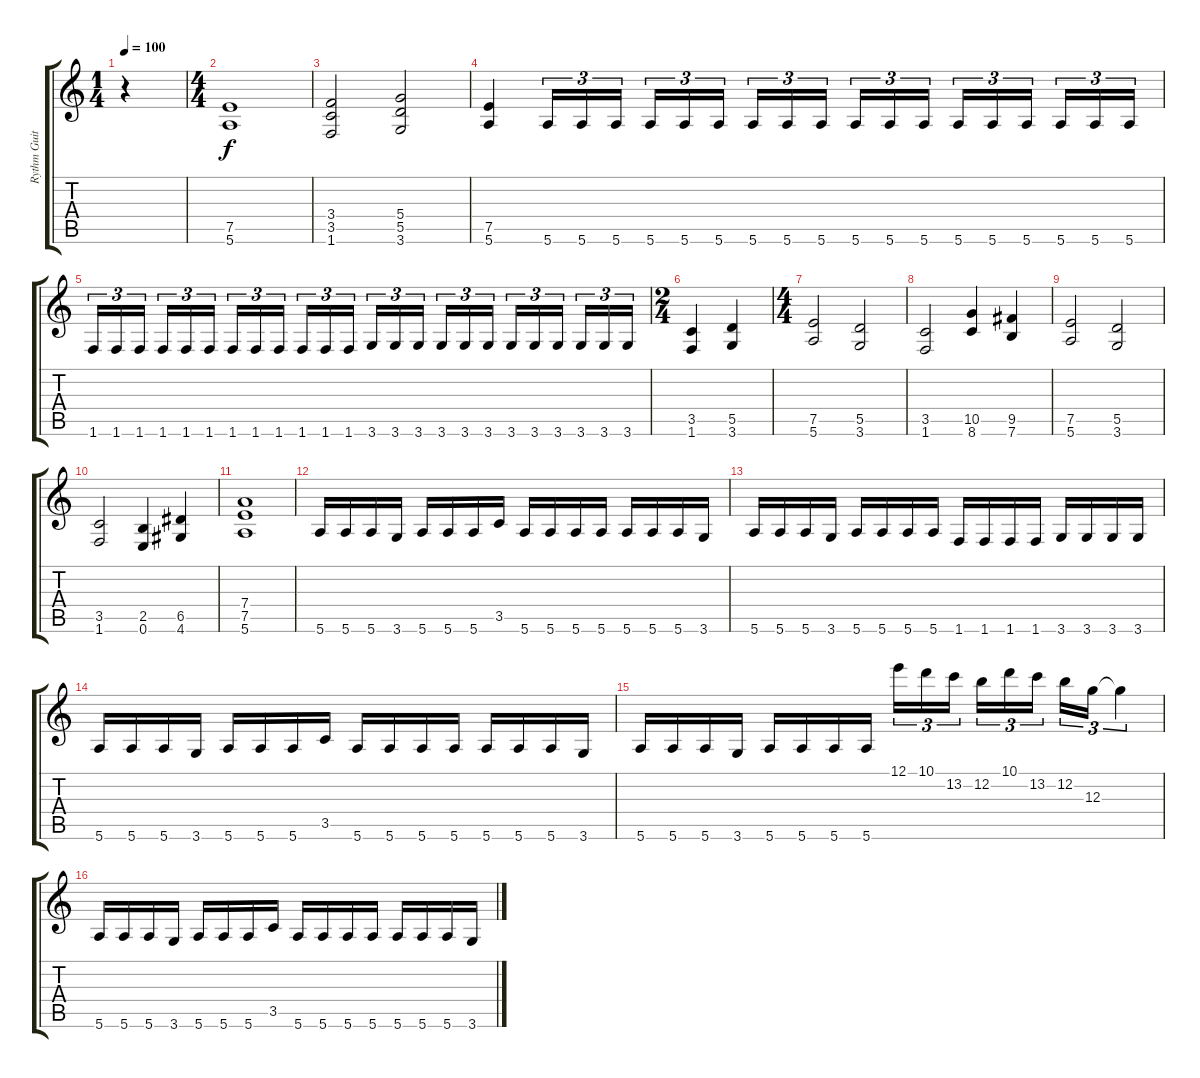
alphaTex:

\track ("Rythm Guitar" "Rythm Guit") {instrument distortionguitar}
\staff {score tabs}
\tuning (E4 B3 G3 D3 A2 E2) {hide}
\ts (1 4)
\tempo 100
\clef g2
\ks c
r.4{dy f instrument distortionguitar} |
\ts (4 4)
(7.5 5.6).1 |
(3.4 3.5 1.6).2 (5.4 5.5 3.6).2 |
(7.5 5.6).4 5.6.16{tu (3 2)} 5.6.16{tu (3 2)} 5.6.16{tu (3 2)} 5.6.16{tu (3 2)} 5.6.16{tu (3 2)} 5.6.16{tu (3 2)} 5.6.16{tu (3 2)} 5.6.16{tu (3 2)} 5.6.16{tu (3 2)} 5.6.16{tu (3 2)} 5.6.16{tu (3 2)} 5.6.16{tu (3 2)} 5.6.16{tu (3 2)} 5.6.16{tu (3 2)} 5.6.16{tu (3 2)} 5.6.16{tu (3 2)} 5.6.16{tu (3 2)} 5.6.16{tu (3 2)} |
1.6.16{tu (3 2)} 1.6.16{tu (3 2)} 1.6.16{tu (3 2)} 1.6.16{tu (3 2)} 1.6.16{tu (3 2)} 1.6.16{tu (3 2)} 1.6.16{tu (3 2)} 1.6.16{tu (3 2)} 1.6.16{tu (3 2)} 1.6.16{tu (3 2)} 1.6.16{tu (3 2)} 1.6.16{tu (3 2)} 3.6.16{tu (3 2)} 3.6.16{tu (3 2)} 3.6.16{tu (3 2)} 3.6.16{tu (3 2)} 3.6.16{tu (3 2)} 3.6.16{tu (3 2)} 3.6.16{tu (3 2)} 3.6.16{tu (3 2)} 3.6.16{tu (3 2)} 3.6.16{tu (3 2)} 3.6.16{tu (3 2)} 3.6.16{tu (3 2)} |
\ts (2 4)
(3.5 1.6).4 (5.5 3.6).4 |
\ts (4 4)
(7.5 5.6).2 (5.5 3.6).2 |
(3.5 1.6).2 (10.5 8.6).4 (9.5 7.6).4 |
(7.5 5.6).2 (5.5 3.6).2 |
(3.5 1.6).2 (2.5 0.6).4 (6.5 4.6).4 |
(7.4 7.5 5.6).1{balance 10} |
5.6.16 5.6.16 5.6.16 3.6.16 5.6.16 5.6.16 5.6.16 3.5.16 5.6.16 5.6.16 5.6.16 5.6.16 5.6.16 5.6.16 5.6.16 3.6.16 |
5.6.16 5.6.16 5.6.16 3.6.16 5.6.16 5.6.16 5.6.16 5.6.16 1.6.16 1.6.16 1.6.16 1.6.16 3.6.16 3.6.16 3.6.16 3.6.16 |
5.6.16 5.6.16 5.6.16 3.6.16 5.6.16 5.6.16 5.6.16 3.5.16 5.6.16 5.6.16 5.6.16 5.6.16 5.6.16 5.6.16 5.6.16 3.6.16 |
5.6.16 5.6.16 5.6.16 3.6.16 5.6.16 5.6.16 5.6.16 5.6.16 12.1.16{tu (3 2)} 10.1.16{tu (3 2)} 13.2.16{tu (3 2)} 12.2.16{tu (3 2)} 10.1.16{tu (3 2)} 13.2.16{tu (3 2)} 12.2.16{tu (3 2)} 12.3.16{tu (3 2)} 12.3{t}.4{tu (3 2)} |
5.6.16 5.6.16 5.6.16 3.6.16 5.6.16 5.6.16 5.6.16 3.5.16 5.6.16 5.6.16 5.6.16 5.6.16 5.6.16 5.6.16 5.6.16 3.6.16
